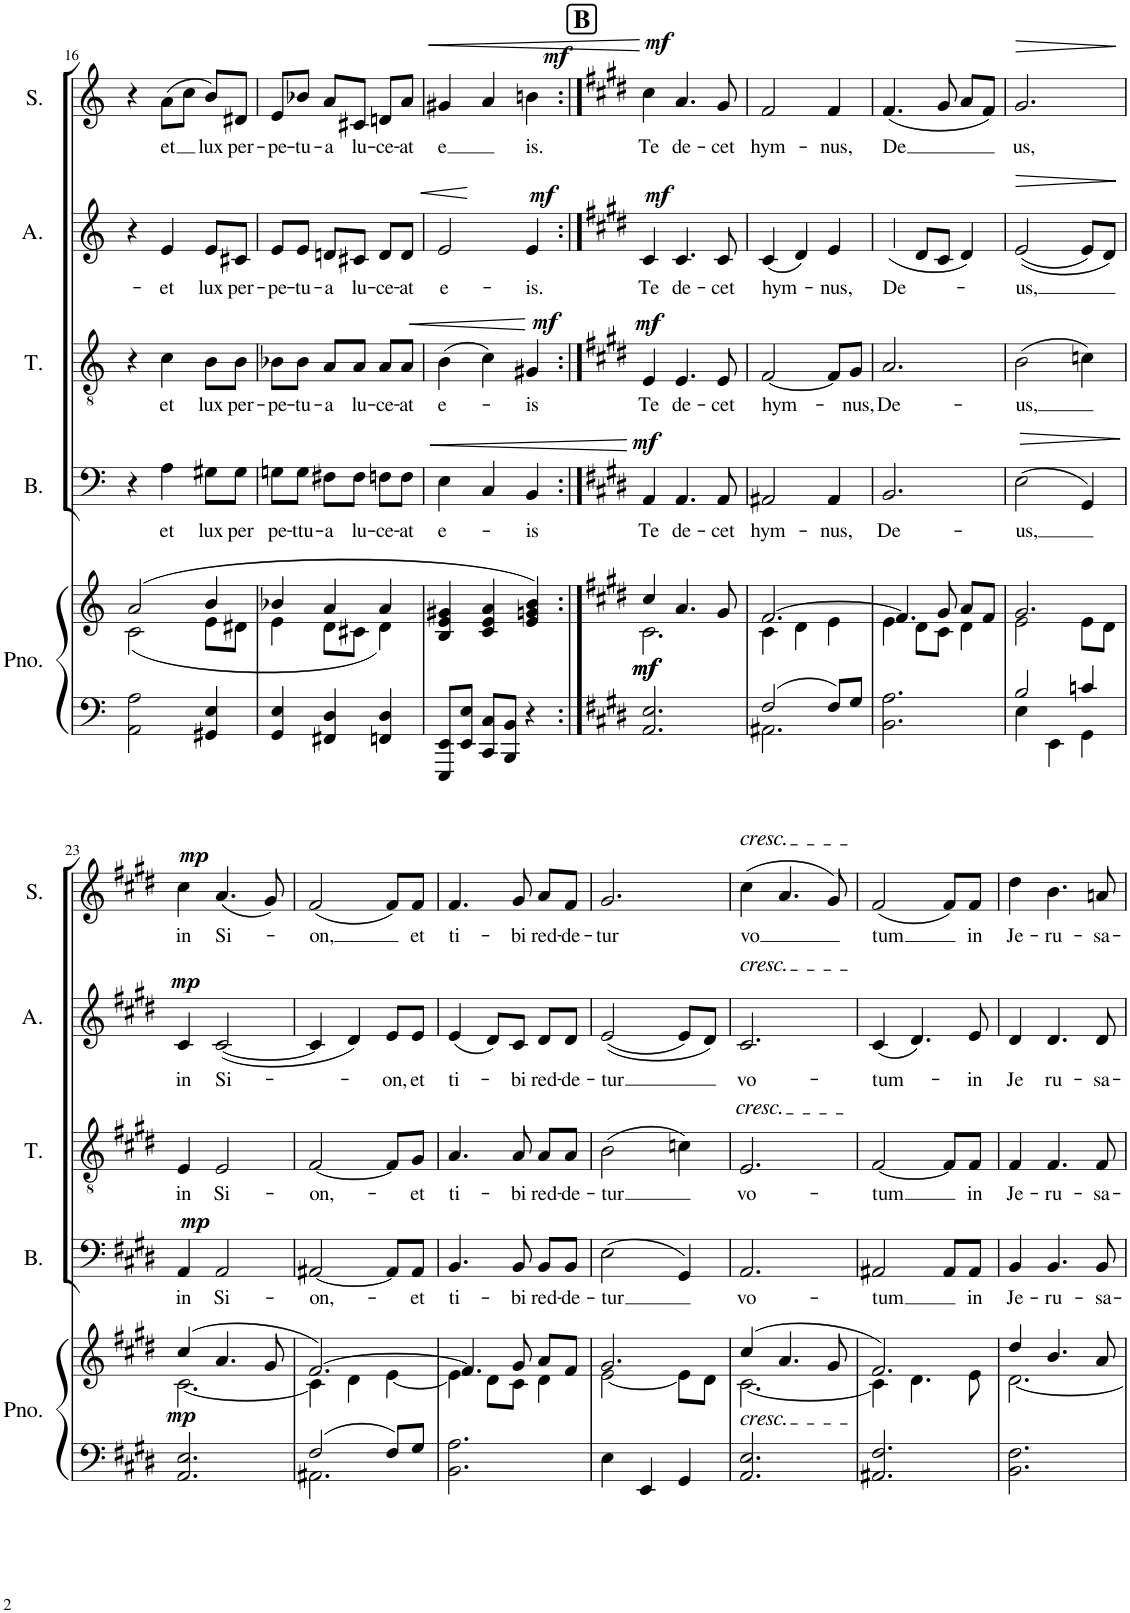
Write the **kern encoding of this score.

**kern	**kern	**dynam	**kern	**text	**dynam	**kern	**text	**dynam	**kern	**text	**dynam	**kern	**text	**dynam
*part5	*part5	*part5	*part4	*part4	*part4	*part3	*part3	*part3	*part2	*part2	*part2	*part1	*part1	*part1
*staff6	*staff5	*staff5/6	*staff4	*staff4	*staff4	*staff3	*staff3	*staff3	*staff2	*staff2	*staff2	*staff1	*staff1	*staff1
*I"Piano	*	*	*I"Bass	*	*	*I"Tenor	*	*	*I"Alto	*	*	*I"Soprano	*	*
*I'Pno.	*	*	*I'B.	*	*	*I'T.	*	*	*I'A.	*	*	*I'S.	*	*
!!LO:PB:g=z
*clefF4	*clefG2	*	*clefF4	*	*	*clefGv2	*	*	*clefG2	*	*	*clefG2	*	*
*k[]	*k[]	*	*k[]	*	*	*k[]	*	*	*k[]	*	*	*k[]	*	*
*M3/4	*M3/4	*	*M3/4	*	*	*M3/4	*	*	*M3/4	*	*	*M3/4	*	*
=16	=16	=16	=16	=16	=16	=16	=16	=16	=16	=16	=16	=16	=16	=16
*	*^	*	*	*	*	*	*	*	*	*	*	*	*	*
2AA\ 2A\	(2a/	(2c\	.	4r	.	.	4r	.	.	4r	.	.	4r	.	.
!	!	!	!	!	!LO:LY:b	!	!	!LO:LY:b	!	!	!LO:LY:b	!	!	!LO:LY:b	!
.	.	.	.	4A\	et	.	4c\	et	.	4e/	-et	.	(8a\L	et	.
.	.	.	.	.	.	.	.	.	.	.	.	.	8cc\J	.	.
!	!	!	!	!	!LO:LY:b	!	!	!LO:LY:b	!	!	!LO:LY:b	!	!	!LO:LY:b	!
4GG#X/ 4E/	4b/	8e\L	.	8G#X\L	lux	.	8B\L	lux	.	8e/L	lux	.	8b/L)	lux	.
!	!	!	!	!	!LO:LY:b	!	!	!LO:LY:b	!	!	!LO:LY:b	!	!	!LO:LY:b	!
.	.	8d#X\J	.	8G#\J	per	.	8B\J	per-	.	8c#X/J	per-	.	8d#X/J	per-	.
=17	=17	=17	=17	=17	=17	=17	=17	=17	=17	=17	=17	=17	=17	=17	=17
!	!	!	!	!	!LO:LY:b	!	!	!LO:LY:b	!	!	!LO:LY:b	!	!	!LO:LY:b	!
4GG/ 4E/	4b-X/	4e\	.	8Gn\L	pe-	.	8B-X\L	-pe-	.	8e/L	-pe-	.	8e/L	-pe-	.
!	!	!	!	!	!LO:LY:b	!	!	!LO:LY:b	!	!	!LO:LY:b	!	!	!LO:LY:b	!
.	.	.	.	8G\J	-ttu-	.	8B-\J	-tu-	.	8e/J	-tu-	.	8b-X/J	-tu-	.
!	!	!	!	!	!LO:LY:b	!	!	!LO:LY:b	!	!	!LO:LY:b	!	!	!LO:LY:b	!
4FF#X/ 4D/	4a/	8d\L	.	8F#X\L	-a	.	8A/L	-a	.	8dn/L	-a	.	8a/L	-a	.
!	!	!	!	!	!LO:LY:b	!	!	!LO:LY:b	!	!	!LO:LY:b	!	!	!LO:LY:b	!
.	.	8c#X\J	.	8F#\J	lu-	.	8A/J	lu-	.	8c#X/J	lu-	.	8c#X/J	lu-	.
!	!	!	!	!	!LO:LY:b	!	!	!LO:LY:b	!	!	!LO:LY:b	!	!	!LO:LY:b	!
4FFn/ 4D/	4a/	4d\)	.	8Fn\L	-ce-	.	8A/L	-ce-	.	8d/L	-ce-	.	8dn/L	-ce-	.
!	!	!	!	!	!LO:LY:b	!	!	!LO:LY:b	!LO:HP:b	!	!LO:LY:b	!LO:HP:b	!	!LO:LY:b	!
.	.	.	.	8F\J	-at	.	8A/J	-at	<	8d/J	-at	<	8a/J	-at	.
*	*v	*v	*	*	*	*	*	*	*	*	*	*	*	*	*
.	.	.	.	.	.	.	.	.	.	.	[	.	.	.
=18	=18	=18	=18	=18	=18	=18	=18	=18	=18	=18	=18	=18	=18	=18
!	!	!	!	!LO:LY:b	!LO:HP:b	!	!LO:LY:b	!	!	!LO:LY:b	!	!	!LO:LY:b	!LO:HP:b
8EEE/ 8EE/L	4B/ 4e/ 4g#X/	.	4E\	e-	<	(4B\	e-	.	2e/	e-	.	4g#X/	e	<
8EE/ 8E/J	.	.	.	.	.	.	.	.	.	.	.	.	.	.
8CC/ 8C/L	4c/ 4e/ 4a/	.	4C/	.	.	4c\)	.	.	.	.	.	4a/	.	.
8BBB/ 8BB/J	.	.	.	.	.	.	.	.	.	.	.	.	.	.
!	!	!	!	!LO:LY:b	!	!	!LO:LY:b	!LO:DY:n=1:a	!	!LO:LY:b	!LO:DY:a	!	!LO:LY:b	!LO:DY:a
4r	4e/ 4gn/ 4b/)	.	4BB/	-is	.	4G#X/	-is	[ mf	4e/	-is.	mf	4bn\	is.	mf
.	.	.	.	.	[	.	.	.	.	.	.	.	.	[
!!LO:REH:place=s1:a:B:cj:fs=14:t=B
=19:|!	=19:|!	=19:|!	=19:|!	=19:|!	=19:|!	=19:|!	=19:|!	=19:|!	=19:|!	=19:|!	=19:|!	=19:|!	=19:|!	=19:|!
*k[f#c#g#d#]	*k[f#c#g#d#]	*	*k[f#c#g#d#]	*	*	*k[f#c#g#d#]	*	*	*k[f#c#g#d#]	*	*	*k[f#c#g#d#]	*	*
*	*^	*	*	*	*	*	*	*	*	*	*	*	*	*
!	!	!	!LO:DY:b	!	!LO:LY:b	!	!	!LO:LY:b	!	!	!LO:LY:b	!	!	!LO:LY:b	!
!	!	!	!LO:DY:n=1:b	!	!	!LO:DY:a	!	!	!LO:DY:a	!	!	!LO:DY:a	!	!	!LO:DY:a
2.AA/ 2.E/	4cc#/	2.c#\	mf mf	4AA/	Te	mf	4E/	Te	mf	4c#/	Te	mf	4cc#\	Te	mf
!	!	!	!	!	!LO:LY:b	!	!	!LO:LY:b	!	!	!LO:LY:b	!	!	!LO:LY:b	!
.	4.a/	.	.	4.AA/	de-	.	4.E/	de-	.	4.c#/	de-	.	4.a/	de-	.
!	!	!	!	!	!LO:LY:b	!	!	!LO:LY:b	!	!	!LO:LY:b	!	!	!LO:LY:b	!
.	8g#/	.	.	8AA/	-cet	.	8E/	-cet	.	8c#/	-cet	.	8g#/	-cet	.
=20	=20	=20	=20	=20	=20	=20	=20	=20	=20	=20	=20	=20	=20	=20	=20
*^	*	*	*	*	*	*	*	*	*	*	*	*	*	*	*
!	!	!	!	!	!	!LO:LY:b	!	!	!LO:LY:b	!	!	!LO:LY:b	!	!	!LO:LY:b	!
2F#/	2.AA#X\	[2.f#/	4c#\	.	2AA#X/	hym-	.	[2F#/	hym-	.	(4c#/	hym-	.	2f#/	hym-	.
.	.	.	4d#\	.	.	.	.	.	.	.	4d#/)	.	.	.	.	.
!	!	!	!	!	!	!LO:LY:b	!	!	!	!	!	!LO:LY:b	!	!	!LO:LY:b	!
8F#/L	.	.	4e\	.	4AA#/	-nus,	.	8F#/L]	.	.	4e/	-nus,	.	4f#/	-nus,	.
!	!	!	!	!	!	!	!	!	!LO:LY:b	!	!	!	!	!	!	!
8G#/J	.	.	.	.	.	.	.	8G#/J	-nus,	.	.	.	.	.	.	.
*v	*v	*	*	*	*	*	*	*	*	*	*	*	*	*	*	*
=21	=21	=21	=21	=21	=21	=21	=21	=21	=21	=21	=21	=21	=21	=21	=21
!	!	!	!	!	!LO:LY:b	!	!	!LO:LY:b	!	!	!LO:LY:b	!	!	!LO:LY:b	!
2.BB\ 2.A\	4.f#/]	4e\	.	2.BB/	De-	.	2.A/	De-	.	(4e/	De-	.	(4.f#/	De	.
.	.	8d#\L	.	.	.	.	.	.	.	8d#/L	.	.	.	.	.
.	8g#/	8c#\J	.	.	.	.	.	.	.	8c#/J	.	.	8g#/	.	.
.	8a/L	4d#\	.	.	.	.	.	.	.	4d#/)	.	.	8a/L	.	.
.	8f#/J	.	.	.	.	.	.	.	.	.	.	.	8f#/J)	.	.
=22	=22	=22	=22	=22	=22	=22	=22	=22	=22	=22	=22	=22	=22	=22	=22
*^	*	*	*	*	*	*	*	*	*	*	*	*	*	*	*
!	!	!	!	!	!	!LO:LY:b	!LO:HP:b	!	!LO:LY:b	!	!	!LO:LY:b	!LO:HP:b	!	!LO:LY:b	!LO:HP:b
2B/	4E\	2.g#/	2e\	.	(2E\	-us,	>	(2B\	-us,	.	((2e/	-us,	>	2.g#/	us,	>
.	4EE\	.	.	.	.	.	.	.	.	.	.	.	.	.	.	.
4cn/	4GG#\	.	8e\L	.	4GG#/)	.	.	4cn\)	.	.	8e/L)	.	.	.	.	.
.	.	.	8d#\J	.	.	.	.	.	.	.	8d#/J)	.	.	.	.	.
*v	*v	*	*	*	*	*	*	*	*	*	*	*	*	*	*	*
*	*v	*v	*	*	*	*	*	*	*	*	*	*	*	*	*
.	.	.	.	.	]	.	.	.	.	.	]	.	.	]
!!LO:LB:g=z
=23	=23	=23	=23	=23	=23	=23	=23	=23	=23	=23	=23	=23	=23	=23
*	*^	*	*	*	*	*	*	*	*	*	*	*	*	*
!	!	!	!LO:DY:b	!	!LO:LY:b	!LO:DY:a	!	!LO:LY:b	!	!	!LO:LY:b	!LO:DY:a	!	!LO:LY:b	!LO:DY:a
2.AA/ 2.E/	(4cc#/	[2.c#\	mp	4AA/	in	mp	4E/	in	.	4c#/	in	mp	4cc#\	in	mp
!	!	!	!	!	!LO:LY:b	!	!	!LO:LY:b	!	!	!LO:LY:b	!	!	!LO:LY:b	!
.	4.a/	.	.	2AA/	Si-	.	2E/	Si-	.	([2c#/	Si-	.	(4.a/	Si-	.
.	8g#/	.	.	.	.	.	.	.	.	.	.	.	8g#/)	.	.
=24	=24	=24	=24	=24	=24	=24	=24	=24	=24	=24	=24	=24	=24	=24	=24
*^	*	*	*	*	*	*	*	*	*	*	*	*	*	*	*
!	!	!	!	!	!	!LO:LY:b	!	!	!LO:LY:b	!	!	!	!	!	!LO:LY:b	!
2F#/	2.AA#X\	[2.f#/)	4c#\]	.	[2AA#X/	-on,-	.	[2F#/	-on,-	.	4c#/]	.	.	(2f#/	-on,	.
.	.	.	4d#\	.	.	.	.	.	.	.	4d#/)	.	.	.	.	.
!	!	!	!	!	!	!	!	!	!	!	!	!LO:LY:b	!	!	!	!
8F#/L	.	.	[4e\	.	8AA#/L]	.	.	8F#/L]	.	.	8e/L	-on,	.	8f#/L)	.	.
!	!	!	!	!	!	!LO:LY:b	!	!	!LO:LY:b	!	!	!LO:LY:b	!	!	!LO:LY:b	!
8G#/J	.	.	.	.	8AA#/J	-et	.	8G#/J	-et	.	8e/J	et	.	8f#/J	et	.
*v	*v	*	*	*	*	*	*	*	*	*	*	*	*	*	*	*
=25	=25	=25	=25	=25	=25	=25	=25	=25	=25	=25	=25	=25	=25	=25	=25
!	!	!	!	!	!LO:LY:b	!	!	!LO:LY:b	!	!	!LO:LY:b	!	!	!LO:LY:b	!
2.BB\ 2.A\	4.f#/]	4e\]	.	4.BB/	ti-	.	4.A/	ti-	.	(4e/	ti-	.	4.f#/	ti-	.
.	.	8d#\L	.	.	.	.	.	.	.	8d#/L)	.	.	.	.	.
!	!	!	!	!	!LO:LY:b	!	!	!LO:LY:b	!	!	!LO:LY:b	!	!	!LO:LY:b	!
.	8g#/	8c#\J	.	8BB/	-bi	.	8A/	-bi	.	8c#/J	-bi	.	8g#/	-bi	.
!	!	!	!	!	!LO:LY:b	!	!	!LO:LY:b	!	!	!LO:LY:b	!	!	!LO:LY:b	!
.	8a/L	4d#\	.	8BB/L	red-	.	8A/L	red-	.	8d#/L	red-	.	8a/L	red-	.
!	!	!	!	!	!LO:LY:b	!	!	!LO:LY:b	!	!	!LO:LY:b	!	!	!LO:LY:b	!
.	8f#/J	.	.	8BB/J	-de-	.	8A/J	-de-	.	8d#/J	-de-	.	8f#/J	-de-	.
=26	=26	=26	=26	=26	=26	=26	=26	=26	=26	=26	=26	=26	=26	=26	=26
!	!	!	!	!	!LO:LY:b	!	!	!LO:LY:b	!	!	!LO:LY:b	!	!	!LO:LY:b	!
4E\	2.g#/	[2e\	.	(2E\	-tur	.	(2B\	-tur	.	((2e/	-tur	.	2.g#/	-tur	.
4EE/	.	.	.	.	.	.	.	.	.	.	.	.	.	.	.
4GG#/	.	8e\L]	.	4GG#/)	.	.	4cn\)	.	.	8e/L)	.	.	.	.	.
.	.	8d#\J	.	.	.	.	.	.	.	8d#/J)	.	.	.	.	.
=27	=27	=27	=27	=27	=27	=27	=27	=27	=27	=27	=27	=27	=27	=27	=27
!	!	!	!	!	!	!	!	!	!	!	!	!	!LO:TX:a:i:t=cresc.	!	!
!	!	!	!	!	!	!	!	!	!	!LO:TX:a:i:t=cresc.	!	!	!	!	!
!	!	!	!	!	!	!	!LO:TX:a:i:t=cresc.	!	!	!	!	!	!	!	!
!	!LO:TX:b:i:t=cresc.	!	!	!	!	!	!	!	!	!	!	!	!	!	!
!	!	!	!	!	!LO:LY:b	!	!	!LO:LY:b	!	!	!LO:LY:b	!	!	!LO:LY:b	!
2.AA/ 2.E/	(4cc#/	[2.c#\	.	2.AA/	vo-	.	2.E/	vo-	.	2.c#/	vo-	.	(4cc#\	vo	.
.	4.a/	.	.	.	.	.	.	.	.	.	.	.	4.a/	.	.
.	8g#/	.	.	.	.	.	.	.	.	.	.	.	8g#/)	.	.
=28	=28	=28	=28	=28	=28	=28	=28	=28	=28	=28	=28	=28	=28	=28	=28
!	!	!	!	!	!LO:LY:b	!	!	!LO:LY:b	!	!	!LO:LY:b	!	!	!LO:LY:b	!
2.AA#X/ 2.F#/	2.f#/)	4c#\]	.	2AA#X/	-tum	.	[2F#/	-tum	.	(4c#/	-tum-	.	(2f#/	tum	.
.	.	4.d#\	.	.	.	.	.	.	.	4.d#/)	.	.	.	.	.
.	.	.	.	8AA#/L	.	.	8F#/L]	.	.	.	.	.	8f#/L)	.	.
!	!	!	!	!	!LO:LY:b	!	!	!LO:LY:b	!	!	!LO:LY:b	!	!	!LO:LY:b	!
.	.	8e\	.	8AA#/J	in	.	8F#/J	in	.	8e/	-in	.	8f#/J	in	.
=29	=29	=29	=29	=29	=29	=29	=29	=29	=29	=29	=29	=29	=29	=29	=29
!	!	!	!	!	!LO:LY:b	!	!	!LO:LY:b	!	!	!LO:LY:b	!	!	!LO:LY:b	!
2.BB\ 2.F#\	4dd#/	[2.d#\	.	4BB/	Je-	.	4F#/	Je-	.	4d#/	Je	.	4dd#\	Je-	.
!	!	!	!	!	!LO:LY:b	!	!	!LO:LY:b	!	!	!LO:LY:b	!	!	!LO:LY:b	!
.	4.b/	.	.	4.BB/	-ru-	.	4.F#/	-ru-	.	4.d#/	ru-	.	4.b\	-ru-	.
!	!	!	!	!	!LO:LY:b	!	!	!LO:LY:b	!	!	!LO:LY:b	!	!	!LO:LY:b	!
.	8a/	.	.	8BB/	-sa-	.	8F#/	-sa-	.	8d#/	-sa-	.	8an/	-sa-	.
*	*v	*v	*	*	*	*	*	*	*	*	*	*	*	*	*
=	=	=	=	=	=	=	=	=	=	=	=	=	=	=
*-	*-	*-	*-	*-	*-	*-	*-	*-	*-	*-	*-	*-	*-	*-
